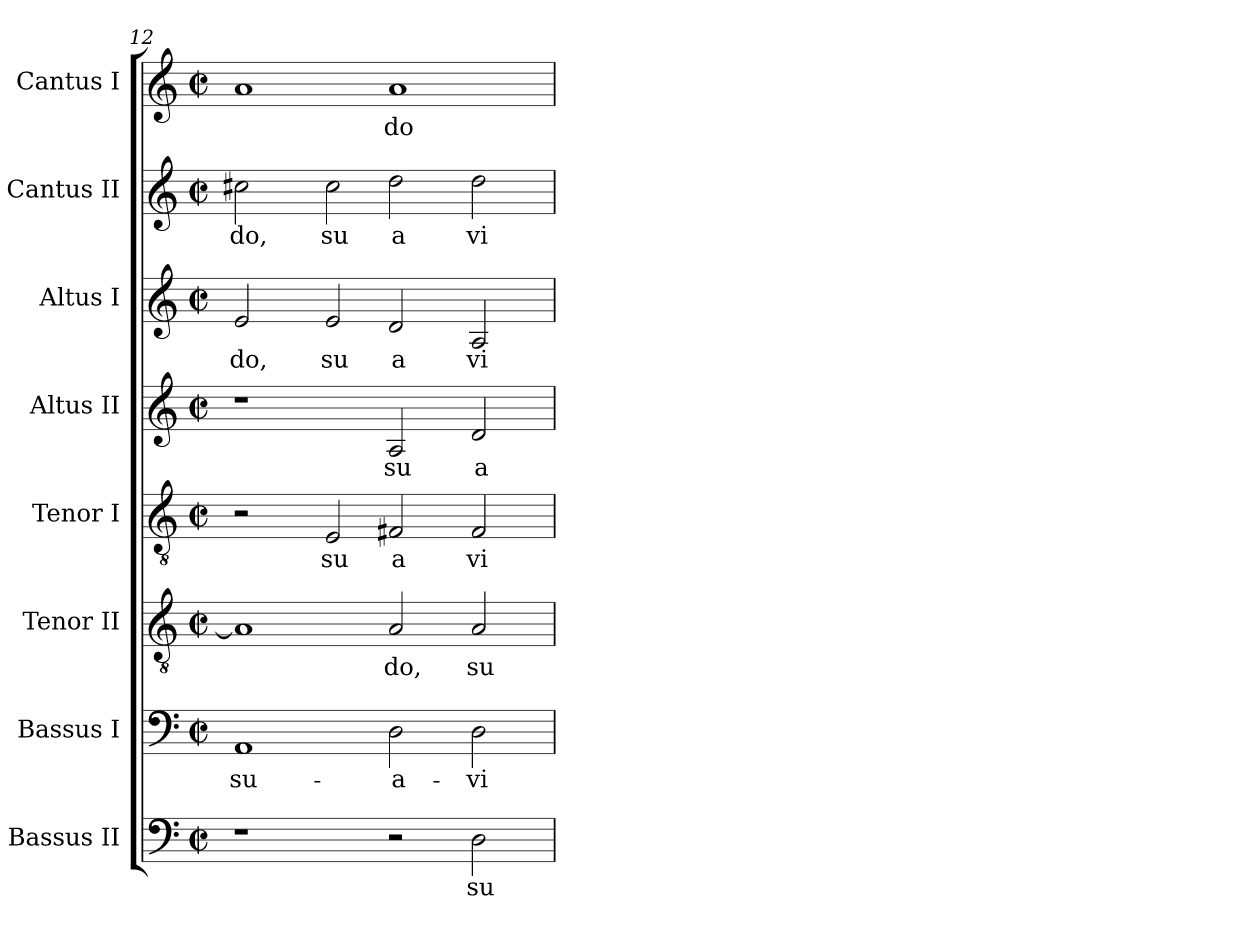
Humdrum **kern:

**kern	**text	**kern	**text	**kern	**text	**kern	**text	**kern	**text	**kern	**text	**kern	**text	**kern	**text
*part8	*part8	*part7	*part7	*part6	*part6	*part5	*part5	*part4	*part4	*part3	*part3	*part2	*part2	*part1	*part1
*staff8	*staff8	*staff7	*staff7	*staff6	*staff6	*staff5	*staff5	*staff4	*staff4	*staff3	*staff3	*staff2	*staff2	*staff1	*staff1
*I"Bassus II	*	*I"Bassus I	*	*I"Tenor II	*	*I"Tenor I	*	*I"Altus II	*	*I"Altus I	*	*I"Cantus II	*	*I"Cantus I	*
*I'B II	*	*I'B I	*	*I'T II	*	*I'T I	*	*I'A II	*	*I'A I	*	*I'C II	*	*I'C I	*
!!LO:PB:g=z
*clefF4	*	*clefF4	*	*clefGv2	*	*clefGv2	*	*clefG2	*	*clefG2	*	*clefG2	*	*clefG2	*
*M2/2	*	*M2/2	*	*M2/2	*	*M2/2	*	*M2/2	*	*M2/2	*	*M2/2	*	*M2/2	*
*met(c|)	*	*met(c|)	*	*met(c|)	*	*met(c|)	*	*met(c|)	*	*met(c|)	*	*met(c|)	*	*met(c|)	*
=12	=12	=12	=12	=12	=12	=12	=12	=12	=12	=12	=12	=12	=12	=12	=12
!	!	!	!LO:LY:b:cj	!	!	!	!	!	!	!	!LO:LY:b:cj	!	!LO:LY:b:cj	!	!
*	*	*^	*	*	*	*	*	*	*	*	*	*	*	*^	*
1r	.	1AA	4ryy	su-	1A]	.	2r	.	1r	.	2e/	do,	2cc#X\	do,	1a	4ryy	.
.	.	.	1..ryy	.	.	.	.	.	.	.	.	.	.	.	.	32ryy	.
.	.	.	.	.	.	.	.	.	.	.	.	.	.	.	.	1ryy	.
!	!	!	!	!	!	!	!	!LO:LY:b:cj	!	!	!	!LO:LY:b:cj	!	!LO:LY:b:cj	!	!	!
.	.	.	.	.	.	.	2E/	su	.	.	2e/	su	2cc#\	su	.	.	.
!	!	!	!	!LO:LY:b:cj	!	!LO:LY:b:cj	!	!LO:LY:b:cj	!	!LO:LY:b:cj	!	!LO:LY:b:cj	!	!LO:LY:b:cj	!	!	!LO:LY:b:cj
2r	.	2D\	.	-a-	2A/	-do,	2F#X/	a	2A/	su	2d/	a	2dd\	a	1a	.	do
.	.	.	.	.	.	.	.	.	.	.	.	.	.	.	.	2ryy	.
!	!LO:LY:b:cj	!	!	!LO:LY:b:cj	!	!LO:LY:b:cj	!	!LO:LY:b:cj	!	!LO:LY:b:cj	!	!LO:LY:b:cj	!	!LO:LY:b:cj	!	!	!
2D\	su-	2D\	.	-vi-	2A/	su	2F#/	vi	2d/	a	2A/	vi	2dd\	vi	.	.	.
.	.	.	.	.	.	.	.	.	.	.	.	.	.	.	.	8..ryy	.
*	*	*v	*v	*	*	*	*	*	*	*	*	*	*	*	*v	*v	*
=	=	=	=	=	=	=	=	=	=	=	=	=	=	=	=
*-	*-	*-	*-	*-	*-	*-	*-	*-	*-	*-	*-	*-	*-	*-	*-
